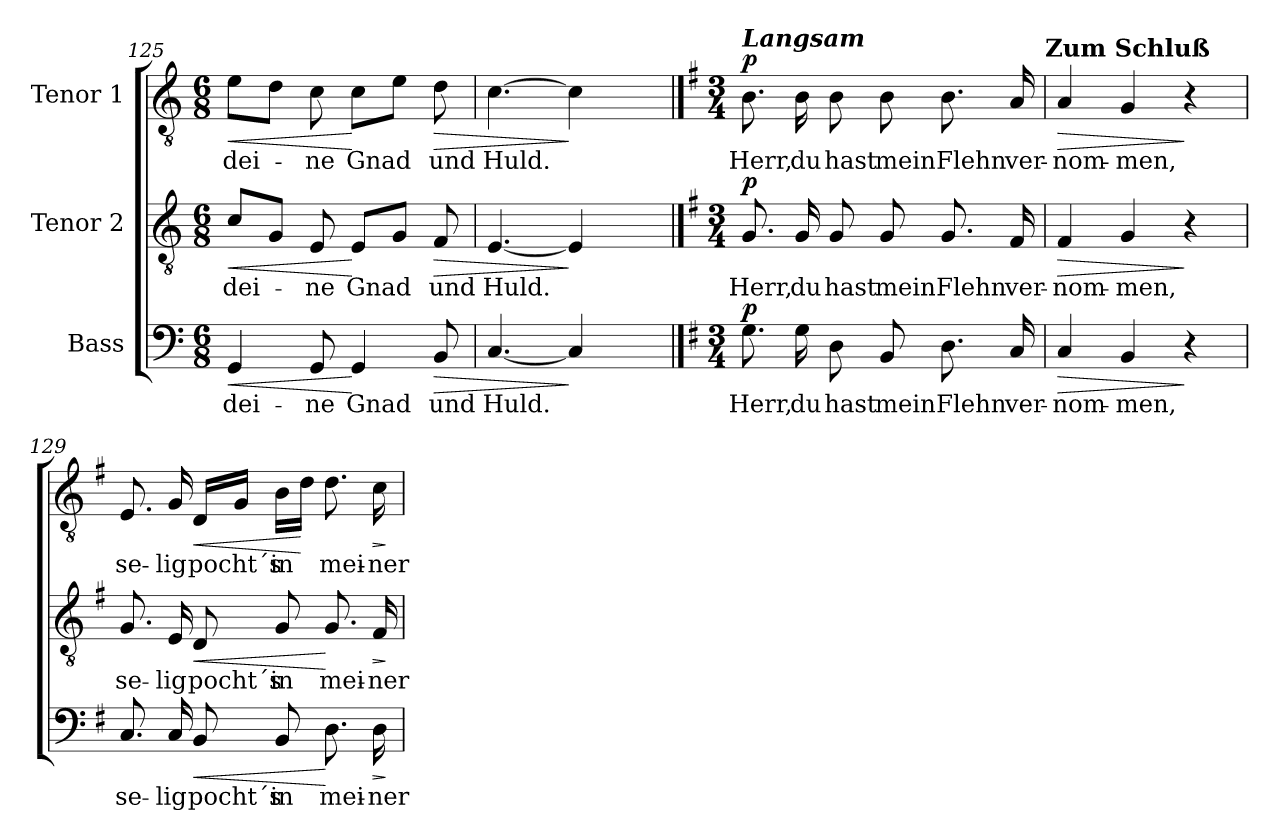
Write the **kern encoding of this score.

**kern	**text	**dynam	**kern	**text	**dynam	**kern	**text	**dynam
*part3	*part3	*part3	*part2	*part2	*part2	*part1	*part1	*part1
*staff3	*staff3	*staff3	*staff2	*staff2	*staff2	*staff1	*staff1	*staff1
*I"Bass	*	*	*I"Tenor 2	*	*	*I"Tenor 1	*	*
*clefF4	*	*	*clefGv2	*	*	*clefGv2	*	*
*k[]	*	*	*k[]	*	*	*k[]	*	*
*C:	*	*	*C:	*	*	*C:	*	*
*M6/8	*	*	*M6/8	*	*	*M6/8	*	*
=125	=125	=125	=125	=125	=125	=125	=125	=125
!	!LO:LY:b	!LO:HP:b	!	!LO:LY:b	!LO:HP:b	!	!LO:LY:b	!LO:HP:b
4GG/	dei-	<	8c/L	dei-	<	8e\L	dei-	<
.	.	.	8G/J	.	.	8d\J	.	.
!	!LO:LY:b	!	!	!LO:LY:b	!	!	!LO:LY:b	!
8GG/	-ne	.	8E/	-ne	.	8c\	-ne	.
!	!LO:LY:b	!	!	!LO:LY:b	!	!	!LO:LY:b	!
4GG/	Gnad	[	8E/L	Gnad	[	8c\L	Gnad	[
.	.	.	8G/J	.	.	8e\J	.	.
!	!LO:LY:b	!LO:HP:b	!	!LO:LY:b	!LO:HP:b	!	!LO:LY:b	!LO:HP:b
8BB/	und	>	8F/	und	>	8d\	und	>
=126	=126	=126	=126	=126	=126	=126	=126	=126
!	!LO:LY:b	!	!	!LO:LY:b	!	!	!LO:LY:b	!
[4.C/	Huld.	.	[4.E/	Huld.	.	[4.c\	Huld.	.
4C/]	.	]	4E/]	.	]	4c\]	.	]
8ryy	.	.	8ryy	.	.	8ryy	.	.
!!LO:PB:g=z
==127	==127	==127	==127	==127	==127	==127	==127	==127
*k[f#]	*	*	*k[f#]	*	*	*k[f#]	*	*
*G:	*	*	*G:	*	*	*G:	*	*
*M3/4	*	*	*M3/4	*	*	*M3/4	*	*
!	!	!	!	!	!	!LO:TX:a:Bi:t=Langsam	!	!
!	!LO:LY:b	!LO:DY:a	!	!LO:LY:b	!LO:DY:a	!	!LO:LY:b	!LO:DY:a
8.G\	Herr,	p	8.G/	Herr,	p	8.B\	Herr,	p
!	!LO:LY:b	!	!	!LO:LY:b	!	!	!LO:LY:b	!
16G\	du	.	16G/	du	.	16B\	du	.
!	!LO:LY:b	!	!	!LO:LY:b	!	!	!LO:LY:b	!
8D\	hast	.	8G/	hast	.	8B\	hast	.
!	!LO:LY:b	!	!	!LO:LY:b	!	!	!LO:LY:b	!
8BB/	mein	.	8G/	mein	.	8B\	mein	.
!	!LO:LY:b	!	!	!LO:LY:b	!	!	!LO:LY:b	!
8.D\	Flehn	.	8.G/	Flehn	.	8.B\	Flehn	.
!	!LO:LY:b	!	!	!LO:LY:b	!	!	!LO:LY:b	!
16C/	ver-	.	16F#/	ver-	.	16A/	ver-	.
!	!	!	!	!	!	!LO:TX:a:B:t=Zum Schluß	!	!
=128	=128	=128	=128	=128	=128	=128	=128	=128
!	!LO:LY:b	!LO:HP:b	!	!LO:LY:b	!LO:HP:b	!	!LO:LY:b	!LO:HP:b
4C/	-nom-	>	4F#/	-nom-	>	4A/	-nom-	>
!	!LO:LY:b	!	!	!LO:LY:b	!	!	!LO:LY:b	!
4BB/	-men,	.	4G/	-men,	.	4G/	-men,	.
4r	.	]	4r	.	]	4r	.	]
=129	=129	=129	=129	=129	=129	=129	=129	=129
!	!LO:LY:b	!	!	!LO:LY:b	!	!	!LO:LY:b	!
8.C/	se-	.	8.G/	se-	.	8.E/	se-	.
!	!LO:LY:b	!	!	!LO:LY:b	!	!	!LO:LY:b	!
16C/	-lig	.	16E/	-lig	.	16G/	-lig	.
!	!LO:LY:b	!LO:HP:b	!	!LO:LY:b	!LO:HP:b	!	!LO:LY:b	!LO:HP:b
8BB/	pocht´s	<	8D/	pocht´s	<	16D/LL	pocht´s	<
.	.	.	.	.	.	16G/JJ	.	.
!	!LO:LY:b	!	!	!LO:LY:b	!	!	!LO:LY:b	!
8BB/	in	.	8G/	in	.	16B\LL	in	.
.	.	.	.	.	.	16d\JJ	.	[
!	!LO:LY:b	!	!	!LO:LY:b	!	!	!LO:LY:b	!
8.D\	mei-	[	8.G/	mei-	[	8.d\	mei-	.
!	!LO:LY:b	!LO:HP:b	!	!LO:LY:b	!LO:HP:b	!	!LO:LY:b	!LO:HP:b
16D\	-ner	>	16F#/	-ner	>	16c\	-ner	>
.	.	]	.	.	]	.	.	]
=	=	=	=	=	=	=	=	=
*-	*-	*-	*-	*-	*-	*-	*-	*-
